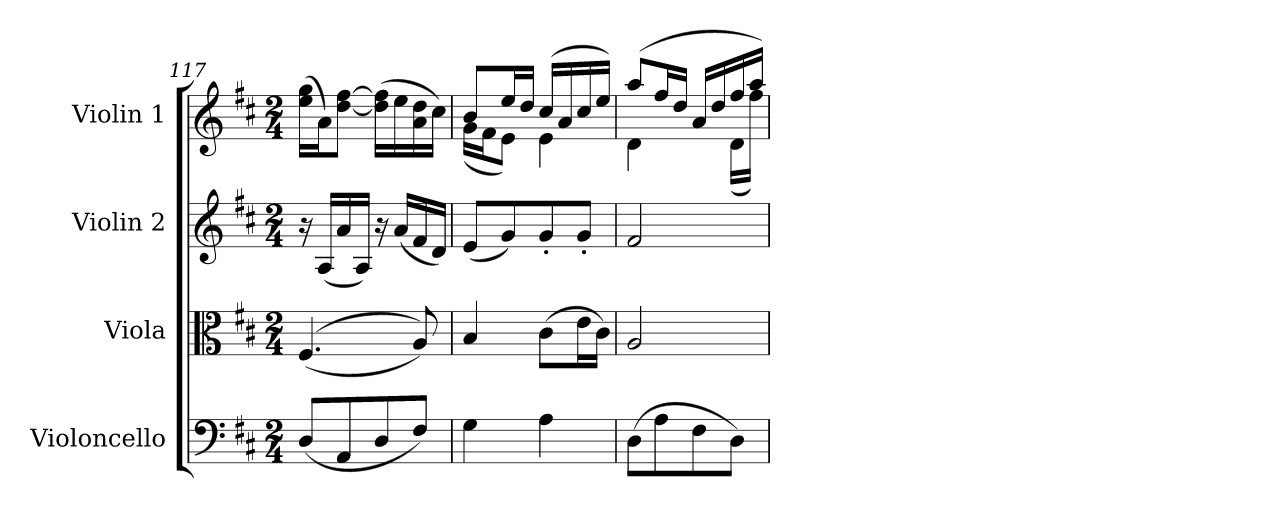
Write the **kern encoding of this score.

**kern	**kern	**kern	**kern
*part4	*part3	*part2	*part1
*staff4	*staff3	*staff2	*staff1
*I"Violoncello	*I"Viola	*I"Violin 2	*I"Violin 1
*I'Vc	*I'Vla	*I'Vln	*I'Vln
!!LO:LB:g=z
*clefF4	*clefC3	*clefG2	*clefG2
*k[f#c#]	*k[f#c#]	*k[f#c#]	*k[f#c#]
*M2/4	*M2/4	*M2/4	*M2/4
=117	=117	=117	=117
(8D/L	((<4.F#/	16r	(16ee\ 16gg\LL
.	.	(16A/LL	16a\J)
8AA/	.	16a/	[<8dd\ [>8ff#\J
.	.	16A/JJ)	.
8D/	.	16r	(16dd\] 16ff#\]LL
.	.	(16a/LL	16ee\
8F#/J)	8A/))	16f#/	16a\ 16dd\
.	.	16d/JJ)	16cc#\JJ)
=118	=118	=118	=118
*	*	*	*^
4G\	4B/	(8e/L	8b/L	(>16g\LL
.	.	.	.	16f#\J
.	.	8g/)	16ee/L	8e\J)
.	.	.	16dd/JJ	.
4A\	(>8c#\L	8g'/	(>16cc#/LL	4e\
.	.	.	16a/	.
.	16e\L	8g'/J	16cc#/	.
.	16c#\JJ)	.	16ee/JJ)	.
=119	=119	=119	=119	=119
(8D\L	2A/	2f#/	(>8aa/L	4d\
8A\	.	.	16ff#/L	.
.	.	.	16dd/JJ	.
8F#\	.	.	16a/LL	8ryy
.	.	.	16dd/	.
8D\J)	.	.	16ff#/	(16d\LL
.	.	.	16aa/JJ)	16ff#\JJ)
*	*	*	*v	*v
=	=	=	=
*-	*-	*-	*-
